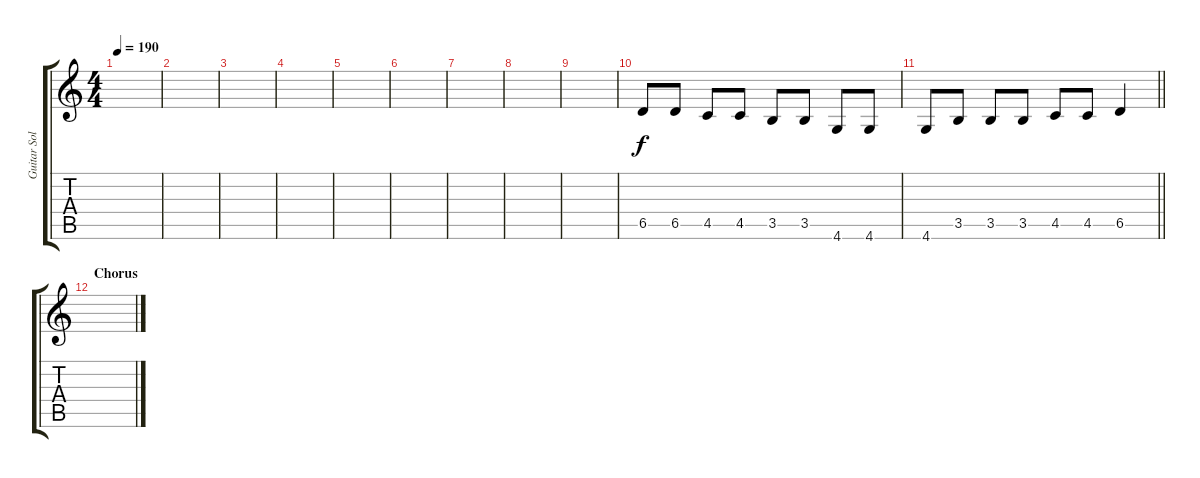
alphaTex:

\track ("Guitar Solo B" "Guitar Sol") {instrument distortionguitar}
\staff {score tabs}
\tuning (Eb4 Bb3 Gb3 Db3 Ab2 Eb2) {hide}
\ts (4 4)
\tempo 190
\clef g2
\ks c
|
|
|
|
|
|
|
|
|
6.5.8 6.5.8 4.5.8 4.5.8 3.5.8 3.5.8 4.6.8 4.6.8 |
\barLineRight lightlight
4.6.8 3.5.8 3.5.8 3.5.8 4.5.8 4.5.8 6.5.4 |
\section ("" "Chorus ")
